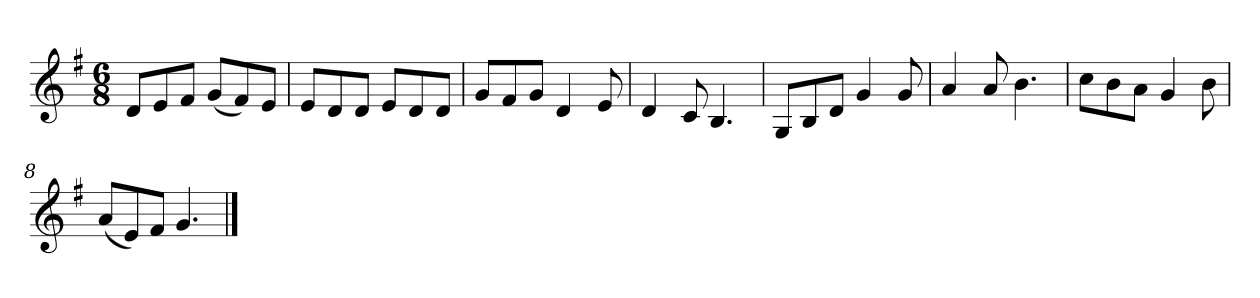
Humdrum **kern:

**kern
*part1
*staff1
*k[f#]
*M6/8
*MM120
=1
8dL
8e
8f#J
(8gL
8f#)
8eJ
=2
8eL
8d
8dJ
8eL
8d
8dJ
=3
8gL
8f#
8gJ
4d
8e
=4
4d
8c
4.B
=5
8GL
8B
8dJ
4g
8g
=6
4a
8a
4.b
=7
8ccL
8b
8aJ
4g
8b
=8
(8aL
8e)
8f#J
4.g
==
*-
